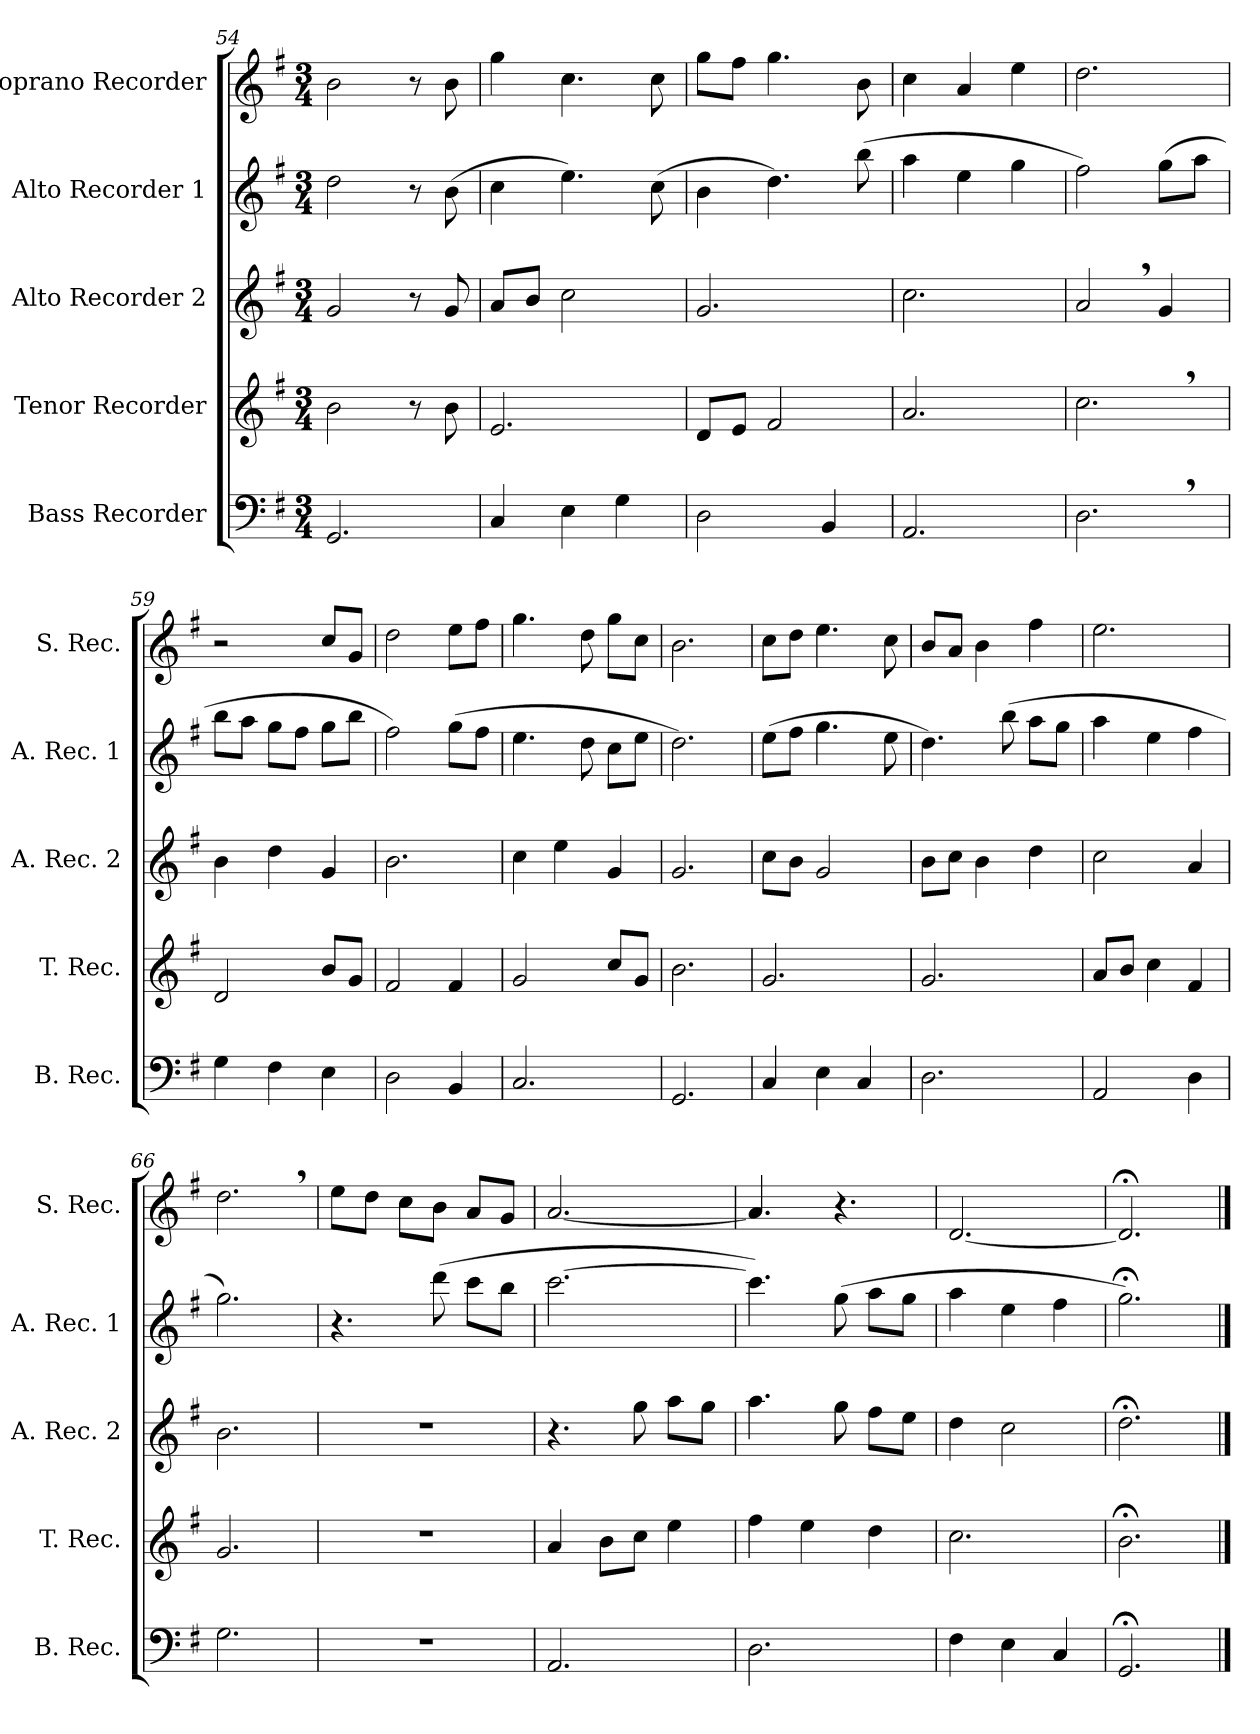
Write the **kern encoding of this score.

**kern	**kern	**kern	**kern	**kern
*part5	*part4	*part3	*part2	*part1
*staff5	*staff4	*staff3	*staff2	*staff1
*I"Bass Recorder	*I"Tenor Recorder	*I"Alto Recorder 2	*I"Alto Recorder 1	*I"Soprano Recorder
*I'B. Rec.	*I'T. Rec.	*I'A. Rec. 2	*I'A. Rec. 1	*I'S. Rec.
*clefF4	*clefG2	*clefG2	*clefG2	*clefG2
*ITrd-7c-12	*	*	*	*ITrd-7c-12
*k[f#]	*k[f#]	*k[f#]	*k[f#]	*k[f#]
*G:	*G:	*G:	*G:	*G:
*M3/4	*M3/4	*M3/4	*M3/4	*M3/4
=54	=54	=54	=54	=54
2.G/	2b\	2g/	2dd\	2bb\
.	8r	8r	8r	8r
.	8b\	8g/	(>8b\	8bb\
=55	=55	=55	=55	=55
4c/	2.e/	8a/L	4cc\	4ggg\
.	.	8b/J	.	.
4e\	.	2cc\	4.ee\)	4.ccc\
4g\	.	.	.	.
.	.	.	(>8cc\	8ccc\
!!LO:LB:g=z
=56	=56	=56	=56	=56
2d\	8d/L	2.g/	4b\	8ggg\L
.	8e/J	.	.	8fff#\J
.	2f#/	.	4.dd\)	4.ggg\
4B/	.	.	.	.
.	.	.	(>8bb\	8bb\
=57	=57	=57	=57	=57
2.A/	2.a/	2.cc\	4aa\	4ccc\
.	.	.	4ee\	4aa/
.	.	.	4gg\	4eee\
=58	=58	=58	=58	=58
2.d,>\	2.cc,>\	2a,>/	2ff#\)	2.ddd\
.	.	4g/	(>8gg\L	.
.	.	.	8aa\J	.
=59	=59	=59	=59	=59
4g\	2d/	4b\	8bb\L	2r
.	.	.	8aa\J	.
4f#\	.	4dd\	8gg\L	.
.	.	.	8ff#\J	.
4e\	8b/L	4g/	8gg\L	8ccc/L
.	8g/J	.	8bb\J	8gg/J
=60	=60	=60	=60	=60
2d\	2f#/	2.b\	2ff#\)	2ddd\
4B/	4f#/	.	(>8gg\L	8eee\L
.	.	.	8ff#\J	8fff#\J
=61	=61	=61	=61	=61
2.c/	2g/	4cc\	4.ee\	4.ggg\
.	.	4ee\	.	.
.	.	.	8dd\	8ddd\
.	8cc/L	4g/	8cc\L	8ggg\L
.	8g/J	.	8ee\J	8ccc\J
=62	=62	=62	=62	=62
2.G/	2.b\	2.g/	2.dd\)	2.bb\
=63	=63	=63	=63	=63
4c/	2.g/	8cc\L	(>8ee\L	8ccc\L
.	.	8b\J	8ff#\J	8ddd\J
4e\	.	2g/	4.gg\	4.eee\
4c/	.	.	.	.
.	.	.	8ee\	8ccc\
!!LO:LB:g=z
=64	=64	=64	=64	=64
2.d\	2.g/	8b\L	4.dd\)	8bb/L
.	.	8cc\J	.	8aa/J
.	.	4b\	.	4bb\
.	.	.	(>8bb\	.
.	.	4dd\	8aa\L	4fff#\
.	.	.	8gg\J	.
=65	=65	=65	=65	=65
2A/	8a/L	2cc\	4aa\	2.eee\
.	8b/J	.	.	.
.	4cc\	.	4ee\	.
4d\	4f#/	4a/	4ff#\	.
=66	=66	=66	=66	=66
2.g\	2.g/	2.b\	2.gg\)	2.ddd,>\
=67	=67	=67	=67	=67
2.r	2.r	2.r	4.r	8eee\L
.	.	.	.	8ddd\J
.	.	.	.	8ccc\L
.	.	.	(>8ddd\	8bb\J
.	.	.	8ccc\L	8aa/L
.	.	.	8bb\J	8gg/J
=68	=68	=68	=68	=68
2.A/	4a/	4.r	[2.ccc\	[2.aa/
.	8b\L	.	.	.
.	8cc\J	8gg\	.	.
.	4ee\	8aa\L	.	.
.	.	8gg\J	.	.
=69	=69	=69	=69	=69
2.d\	4ff#\	4.aa\	4.ccc\])	4.aa/]
.	4ee\	.	.	.
.	.	8gg\	(>8gg\	4.r
.	4dd\	8ff#\L	8aa\L	.
.	.	8ee\J	8gg\J	.
=70	=70	=70	=70	=70
4f#\	2.cc\	4dd\	4aa\	[2.dd/
4e\	.	2cc\	4ee\	.
4c/	.	.	4ff#\	.
=71	=71	=71	=71	=71
2.G;</	2.b;<\	2.dd;<\	2.gg;<\)	2.dd;</]
==	==	==	==	==
*-	*-	*-	*-	*-
